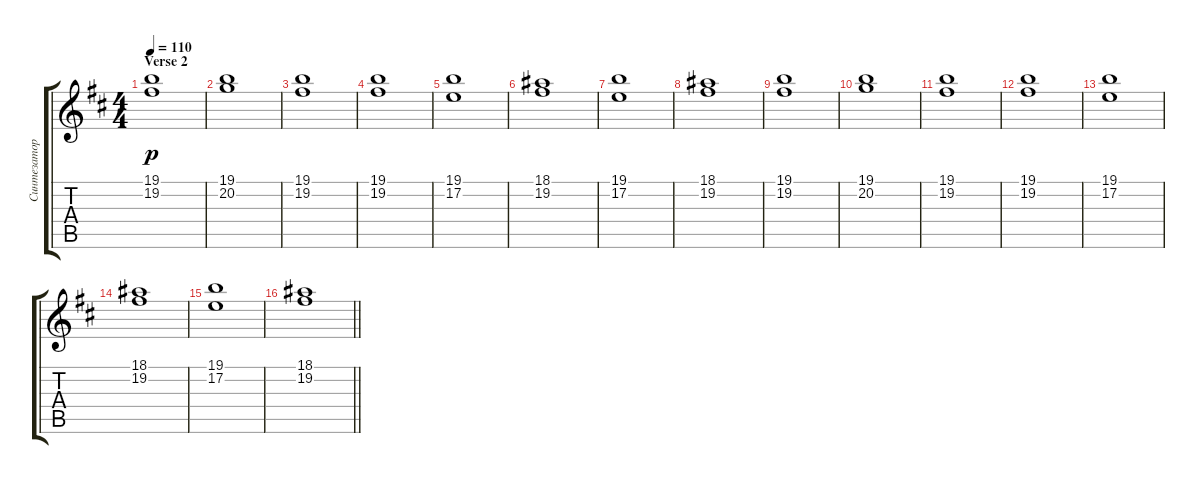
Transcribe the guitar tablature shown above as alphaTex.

\track ("Синтезатор" "Синтезатор") {instrument stringensemble2}
\staff {score tabs}
\tuning (E4 B3 G3 D3 A2 E2) {hide}
\ts (4 4)
\section ("" "Verse 2")
\tempo 110
\clef g2
\ks bminor
(19.1 19.2).1{dy p} |
(19.1 20.2).1 |
(19.1 19.2).1 |
(19.1 19.2).1 |
(19.1 17.2).1 |
(18.1 19.2).1 |
(19.1 17.2).1 |
(18.1 19.2).1 |
(19.1 19.2).1 |
(19.1 20.2).1 |
(19.1 19.2).1 |
(19.1 19.2).1 |
(19.1 17.2).1 |
(18.1 19.2).1 |
(19.1 17.2).1 |
\barLineRight lightlight
(18.1 19.2).1
